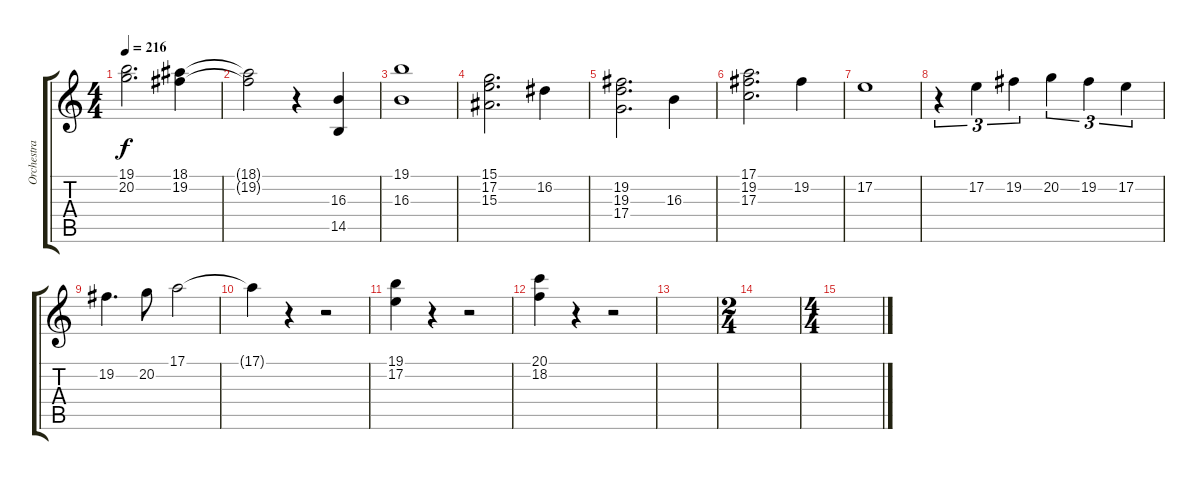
\track ("Orchestra" "Orchestra") {instrument stringensemble1}
\staff {score tabs}
\tuning (E4 B3 G3 D3 A2 E2) {hide}
\ts (4 4)
\tempo 216
\clef g2
\ks c
(19.1 20.2).2{d dy f} (18.1 19.2).4 |
(18.1{t} 19.2{t}).2 r.4 (16.3 14.5).4 |
(19.1 16.3).1 |
(15.1 17.2 15.3).2{d} 16.2.4 |
(19.2 19.3 17.4).2{d} 16.3.4 |
(17.1 19.2 17.3).2{d} 19.2.4 |
17.2.1 |
r.4{tu (3 2)} 17.2.4{tu (3 2)} 19.2.4{tu (3 2)} 20.2.4{tu (3 2)} 19.2.4{tu (3 2)} 17.2.4{tu (3 2)} |
19.2.4{d} 20.2.8 17.1.2 |
17.1{t}.4 r.4 r.2 |
(19.1 17.2).4 r.4 r.2 |
(20.1 18.2).4 r.4 r.2 |
|
\ts (2 4)
|
\ts (4 4)
